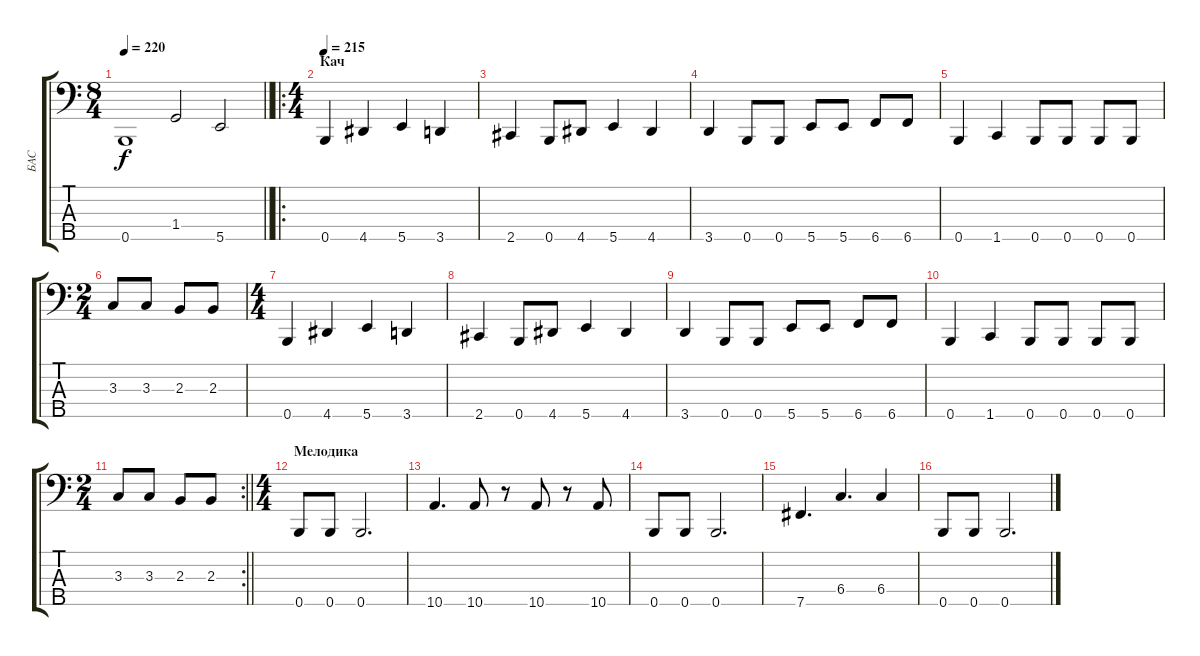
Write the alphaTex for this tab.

\track ("БАС" "БАС") {instrument electricbasspick}
\staff {score tabs}
\tuning (G2 D2 A1 Gb1 B0) {hide}
\ts (8 4)
\tempo 220
\clef f4
\barLineRight lightlight
\ks c
0.5.1{dy f} 1.4.2 5.5.2 |
\ro
\ts (4 4)
\section ("" "Кач")
\tempo 215
0.5.4 4.5.4 5.5.4 3.5.4 |
2.5.4 0.5.8 4.5.8 5.5.4 4.5.4 |
3.5.4 0.5.8 0.5.8 5.5.8 5.5.8 6.5.8 6.5.8 |
0.5.4 1.5.4 0.5.8 0.5.8 0.5.8 0.5.8 |
\ts (2 4)
3.3.8 3.3.8 2.3.8 2.3.8 |
\ts (4 4)
0.5.4 4.5.4 5.5.4 3.5.4 |
2.5.4 0.5.8 4.5.8 5.5.4 4.5.4 |
3.5.4 0.5.8 0.5.8 5.5.8 5.5.8 6.5.8 6.5.8 |
0.5.4 1.5.4 0.5.8 0.5.8 0.5.8 0.5.8 |
\rc 2
\ts (2 4)
\barLineRight lightlight
3.3.8 3.3.8 2.3.8 2.3.8 |
\ts (4 4)
\section ("" "Мелодика")
0.5.8 0.5.8 0.5.2{d} |
10.5.4{d} 10.5.8 r.8 10.5.8 r.8 10.5.8 |
0.5.8 0.5.8 0.5.2{d} |
7.5.4{d} 6.4.4{d} 6.4.4 |
0.5.8 0.5.8 0.5.2{d}
